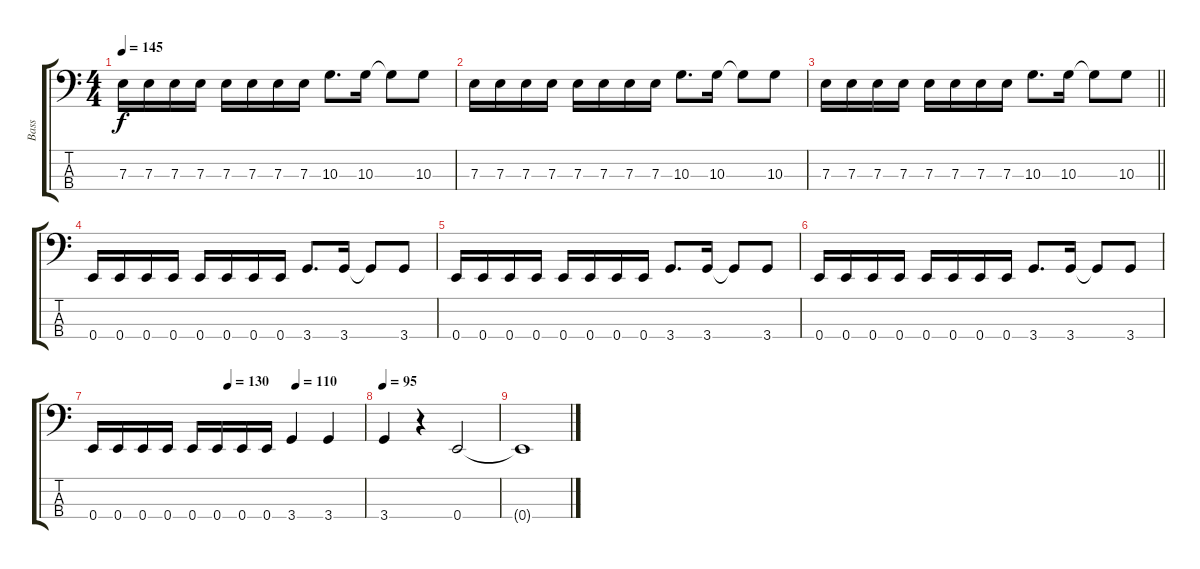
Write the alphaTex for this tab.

\track ("Bass" "Bass") {instrument electricbasspick}
\staff {score tabs}
\tuning (G2 D2 A1 E1) {hide}
\ts (4 4)
\tempo 145
\clef f4
\ks c
7.3.16{dy f} 7.3.16 7.3.16 7.3.16 7.3.16 7.3.16 7.3.16 7.3.16 10.3.8{d} 10.3.16 10.3{t}.8 10.3.8 |
7.3.16 7.3.16 7.3.16 7.3.16 7.3.16 7.3.16 7.3.16 7.3.16 10.3.8{d} 10.3.16 10.3{t}.8 10.3.8 |
\barLineRight lightlight
7.3.16 7.3.16 7.3.16 7.3.16 7.3.16 7.3.16 7.3.16 7.3.16 10.3.8{d} 10.3.16 10.3{t}.8 10.3.8 |
0.4.16 0.4.16 0.4.16 0.4.16 0.4.16 0.4.16 0.4.16 0.4.16 3.4.8{d} 3.4.16 3.4{t}.8 3.4.8 |
0.4.16 0.4.16 0.4.16 0.4.16 0.4.16 0.4.16 0.4.16 0.4.16 3.4.8{d} 3.4.16 3.4{t}.8 3.4.8 |
0.4.16 0.4.16 0.4.16 0.4.16 0.4.16 0.4.16 0.4.16 0.4.16 3.4.8{d} 3.4.16 3.4{t}.8 3.4.8 |
\tempo (130 0.5)
\tempo (110 0.75)
0.4.16 0.4.16 0.4.16 0.4.16 0.4.16 0.4.16 0.4.16 0.4.16 3.4.4 3.4.4 |
\tempo 95
3.4.4 r.4 0.4.2 |
0.4{t}.1
